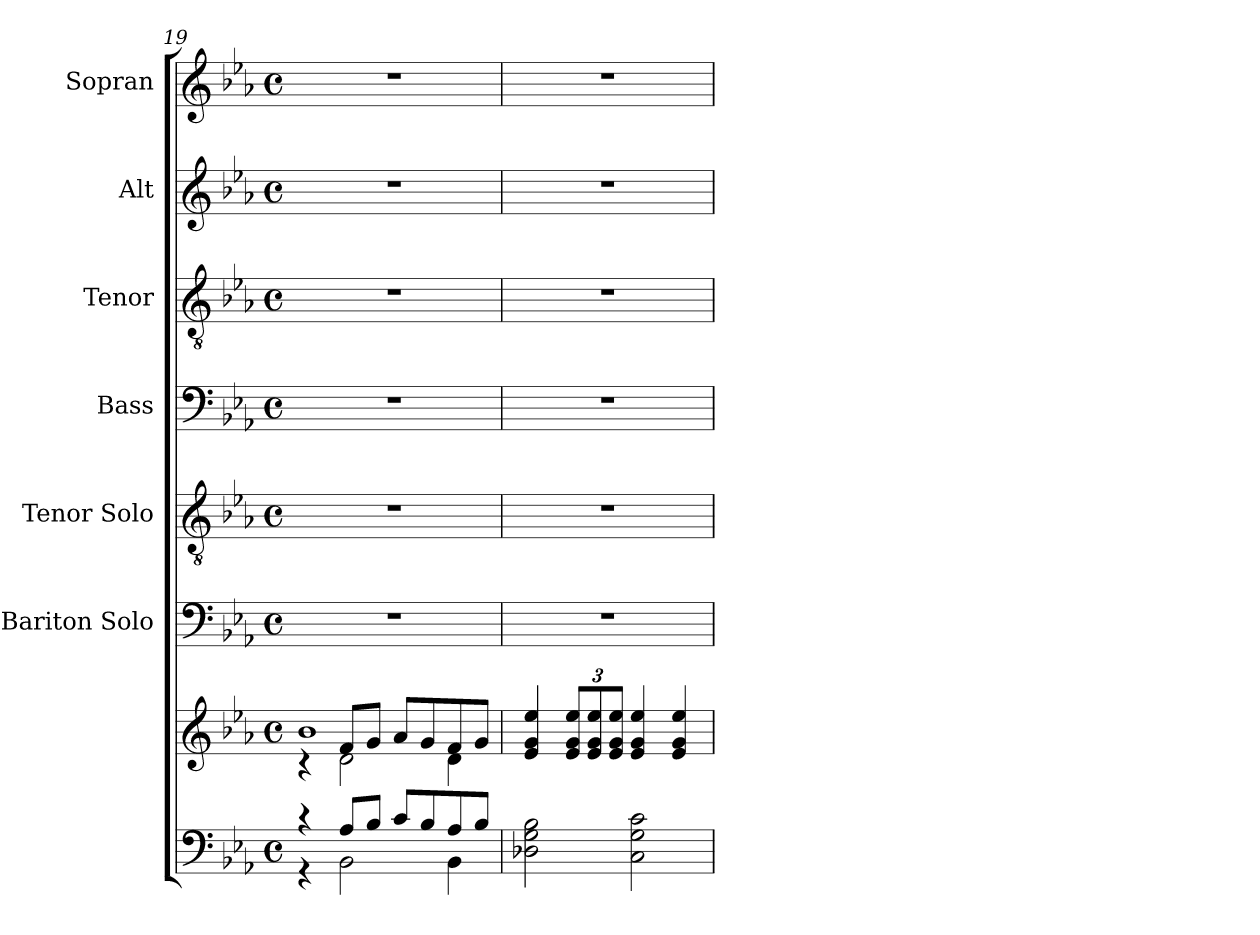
**kern	**kern	**kern	**kern	**kern	**kern	**kern	**kern
*part7	*part7	*part6	*part5	*part4	*part3	*part2	*part1
*staff8	*staff7	*staff6	*staff5	*staff4	*staff3	*staff2	*staff1
*	*	*I"Bariton Solo	*I"Tenor Solo	*I"Bass	*I"Tenor	*I"Alt	*I"Sopran
*	*	*	*	*I'B.	*I'T.	*I'A.	*I'S.
!!LO:LB:g=z
*clefF4	*clefG2	*clefF4	*clefGv2	*clefF4	*clefGv2	*clefG2	*clefG2
*k[b-e-a-]	*k[b-e-a-]	*k[b-e-a-]	*k[b-e-a-]	*k[b-e-a-]	*k[b-e-a-]	*k[b-e-a-]	*k[b-e-a-]
*E-:	*E-:	*E-:	*E-:	*E-:	*E-:	*E-:	*E-:
*M4/4	*M4/4	*M4/4	*M4/4	*M4/4	*M4/4	*M4/4	*M4/4
*met(c)	*met(c)	*met(c)	*met(c)	*met(c)	*met(c)	*met(c)	*met(c)
=19	=19	=19	=19	=19	=19	=19	=19
*^	*^	*	*	*	*	*	*
*	*	*	*^	*	*	*	*	*	*
4r	4r	1b-	4rc	4ryy	1r	1r	1r	1r	1r	1r
8A-/L	2BB-\	.	2d\	8f/L	.	.	.	.	.	.
8B-/J	.	.	.	8g/J	.	.	.	.	.	.
8c/L	.	.	.	8a-/L	.	.	.	.	.	.
8B-/	.	.	.	8g/	.	.	.	.	.	.
8A-/	4BB-\	.	4d\	8f/	.	.	.	.	.	.
8B-/J	.	.	.	8g/J	.	.	.	.	.	.
*v	*v	*	*	*	*	*	*	*	*	*
*	*v	*v	*v	*	*	*	*	*	*
=20	=20	=20	=20	=20	=20	=20	=20
2D-X\ 2G\ 2B-\	4e-/ 4g/ 4ee-/	1r	1r	1r	1r	1r	1r
.	12e-/ 12g/ 12ee-/L	.	.	.	.	.	.
.	12e-/ 12g/ 12ee-/	.	.	.	.	.	.
.	12e-/ 12g/ 12ee-/J	.	.	.	.	.	.
2C\ 2G\ 2c\	4e-/ 4g/ 4ee-/	.	.	.	.	.	.
.	4e-/ 4g/ 4ee-/	.	.	.	.	.	.
=	=	=	=	=	=	=	=
*-	*-	*-	*-	*-	*-	*-	*-
